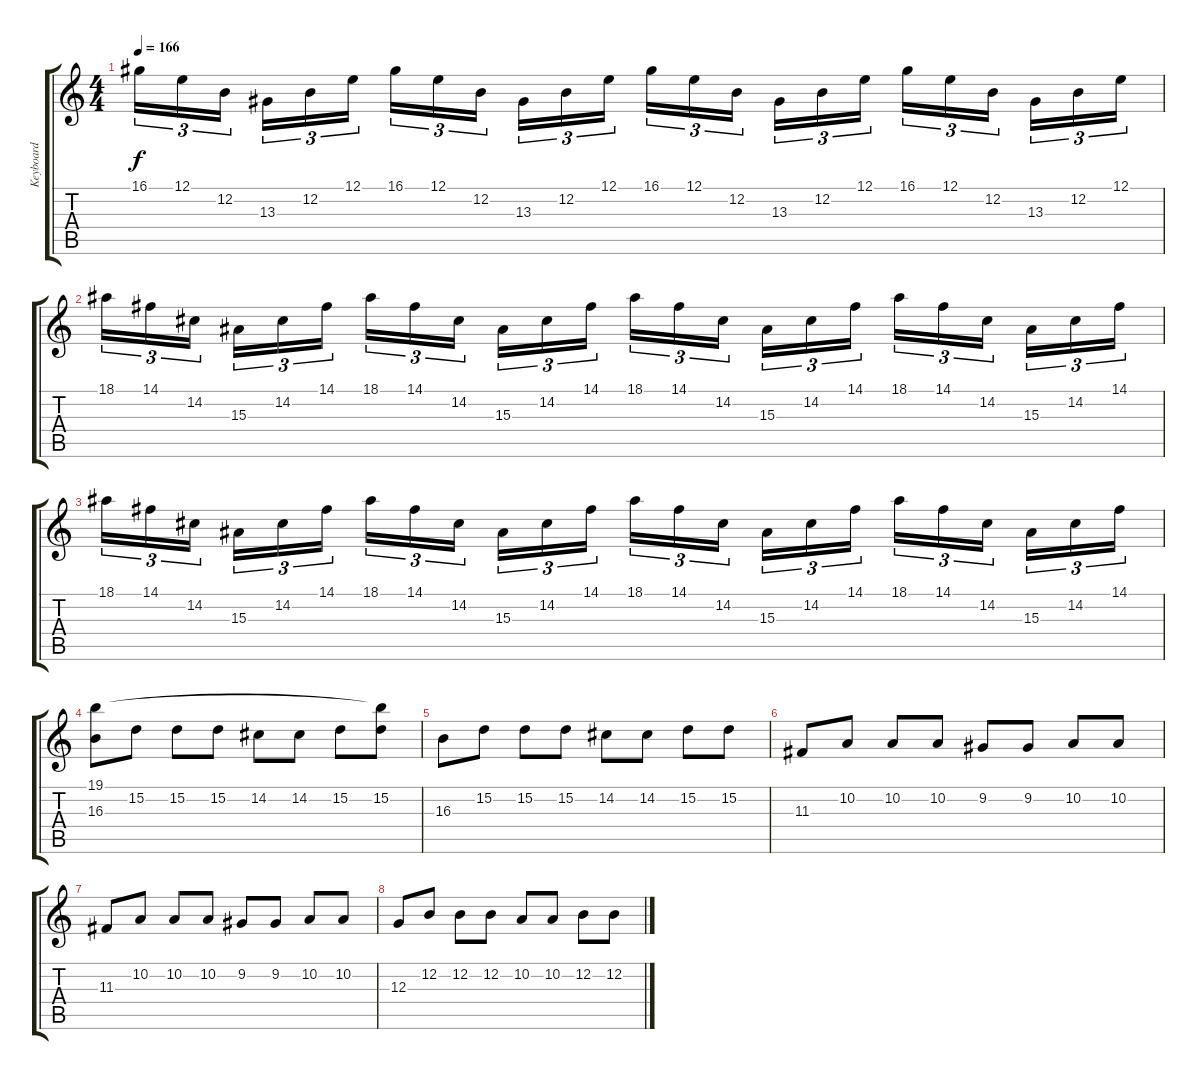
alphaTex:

\track ("Keyboard" "Keyboard") {instrument harpsichord}
\staff {score tabs}
\tuning (E4 B3 G3 D3 A2 E2) {hide}
\ts (4 4)
\tempo 166
\clef g2
\ks c
16.1.16{tu (3 2) dy f} 12.1.16{tu (3 2)} 12.2.16{tu (3 2)} 13.3.16{tu (3 2)} 12.2.16{tu (3 2)} 12.1.16{tu (3 2)} 16.1.16{tu (3 2)} 12.1.16{tu (3 2)} 12.2.16{tu (3 2)} 13.3.16{tu (3 2)} 12.2.16{tu (3 2)} 12.1.16{tu (3 2)} 16.1.16{tu (3 2)} 12.1.16{tu (3 2)} 12.2.16{tu (3 2)} 13.3.16{tu (3 2)} 12.2.16{tu (3 2)} 12.1.16{tu (3 2)} 16.1.16{tu (3 2)} 12.1.16{tu (3 2)} 12.2.16{tu (3 2)} 13.3.16{tu (3 2)} 12.2.16{tu (3 2)} 12.1.16{tu (3 2)} |
18.1.16{tu (3 2)} 14.1.16{tu (3 2)} 14.2.16{tu (3 2)} 15.3.16{tu (3 2)} 14.2.16{tu (3 2)} 14.1.16{tu (3 2)} 18.1.16{tu (3 2)} 14.1.16{tu (3 2)} 14.2.16{tu (3 2)} 15.3.16{tu (3 2)} 14.2.16{tu (3 2)} 14.1.16{tu (3 2)} 18.1.16{tu (3 2)} 14.1.16{tu (3 2)} 14.2.16{tu (3 2)} 15.3.16{tu (3 2)} 14.2.16{tu (3 2)} 14.1.16{tu (3 2)} 18.1.16{tu (3 2)} 14.1.16{tu (3 2)} 14.2.16{tu (3 2)} 15.3.16{tu (3 2)} 14.2.16{tu (3 2)} 14.1.16{tu (3 2)} |
18.1.16{tu (3 2)} 14.1.16{tu (3 2)} 14.2.16{tu (3 2)} 15.3.16{tu (3 2)} 14.2.16{tu (3 2)} 14.1.16{tu (3 2)} 18.1.16{tu (3 2)} 14.1.16{tu (3 2)} 14.2.16{tu (3 2)} 15.3.16{tu (3 2)} 14.2.16{tu (3 2)} 14.1.16{tu (3 2)} 18.1.16{tu (3 2)} 14.1.16{tu (3 2)} 14.2.16{tu (3 2)} 15.3.16{tu (3 2)} 14.2.16{tu (3 2)} 14.1.16{tu (3 2)} 18.1.16{tu (3 2)} 14.1.16{tu (3 2)} 14.2.16{tu (3 2)} 15.3.16{tu (3 2)} 14.2.16{tu (3 2)} 14.1.16{tu (3 2)} |
\section ("" "")
(19.1 16.3).8{volume 12} 15.2.8 15.2.8 15.2.8 14.2.8 14.2.8 15.2.8 (19.1{t} 15.2).8 |
16.3.8 15.2.8 15.2.8 15.2.8 14.2.8 14.2.8 15.2.8 15.2.8 |
11.3.8 10.2.8 10.2.8 10.2.8 9.2.8 9.2.8 10.2.8 10.2.8 |
11.3.8 10.2.8 10.2.8 10.2.8 9.2.8 9.2.8 10.2.8 10.2.8 |
12.3.8 12.2.8 12.2.8 12.2.8 10.2.8 10.2.8 12.2.8 12.2.8
